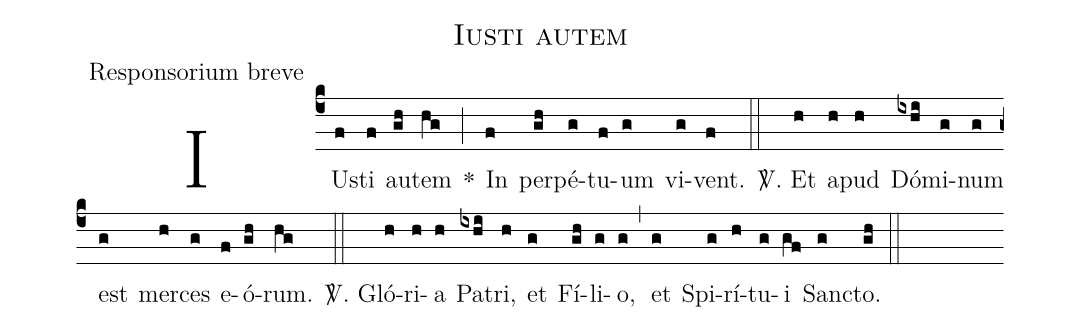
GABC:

name:Iusti autem;
office-part:Responsorium breve;
%%
(c4)IU(f)sti(f) au(gh)tem(hg) *(;) In(f) per(gh)pé(g)tu(f)um(g) vi(g)vent.(f) (::) <sp>V/</sp>. Et(h) a(h)pud(h) Dó(ixhi)mi(g)num(g) est(g) mer(h)ces(g) e(f)ó(gh)rum.(hg) (::) <sp>V/</sp>. Gló(h)ri(h)a(h) Pa(ixhi)tri,(h) et(g) Fí(gh)li(g)o,(g) (,) et(g) Spi(g)rí(h)tu(g)i(gf) San(g)cto.(gh) (::)
